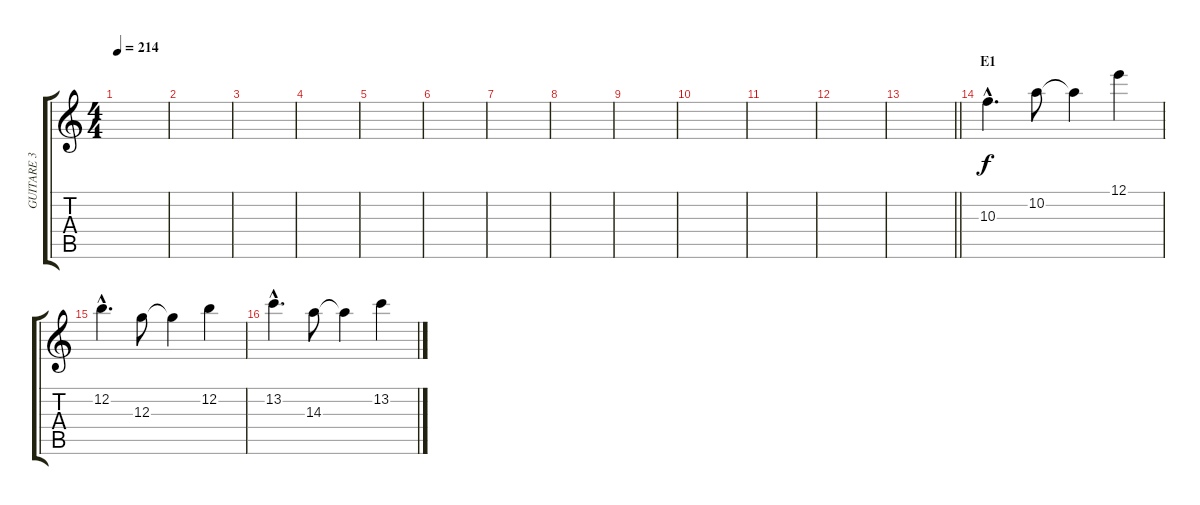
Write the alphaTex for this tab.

\track ("GUITARE 3" "GUITARE 3") {instrument acousticguitarsteel}
\staff {score tabs}
\tuning (E4 B3 G3 D3 A2 E2) {hide}
\ts (4 4)
\tempo 214
\clef g2
\ks c
|
|
|
|
|
|
|
|
|
|
|
|
\barLineRight lightlight
|
\section ("" "E1")
10.3{hac}.4{d volume 12} 10.2.8 10.2{t}.4 12.1.4 |
12.2{hac}.4{d} 12.3.8 12.3{t}.4 12.2.4 |
13.2{hac}.4{d} 14.3.8 14.3{t}.4 13.2.4
